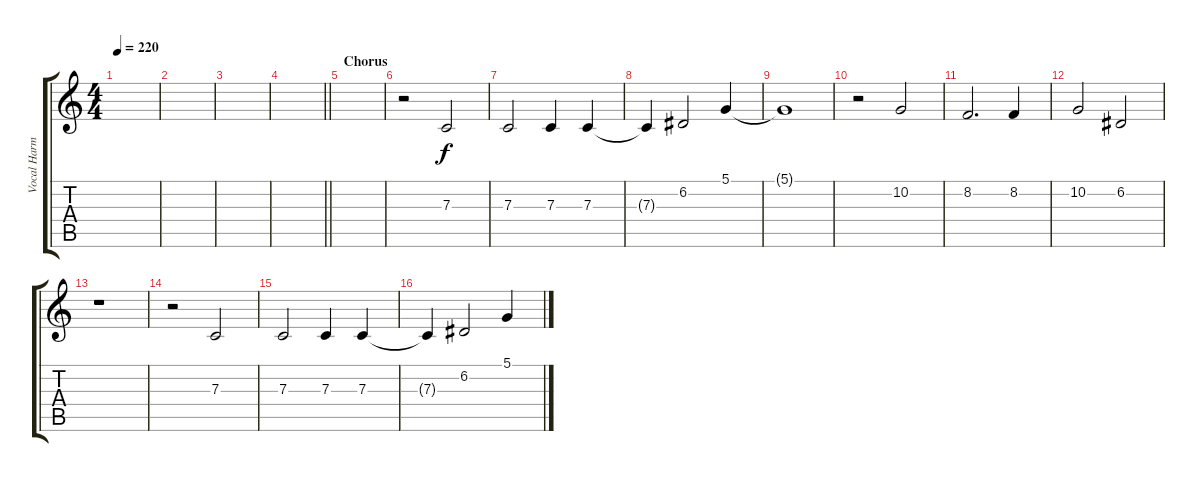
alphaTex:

\track ("Vocal Harmony" "Vocal Harm") {instrument lead2sawtooth}
\staff {score tabs}
\tuning (D4 A3 F3 C3 G2 C2) {hide}
\ts (4 4)
\tempo 220
\clef g2
\ks c
|
|
|
\barLineRight lightlight
|
\section ("" "Chorus")
|
r.2 7.3.2 |
7.3.2 7.3.4 7.3.4 |
7.3{t}.4 6.2.2 5.1.4 |
5.1{t}.1 |
r.2 10.2.2 |
8.2.2{d} 8.2.4 |
10.2.2 6.2.2 |
r.1 |
r.2 7.3.2 |
7.3.2 7.3.4 7.3.4 |
7.3{t}.4 6.2.2 5.1.4
